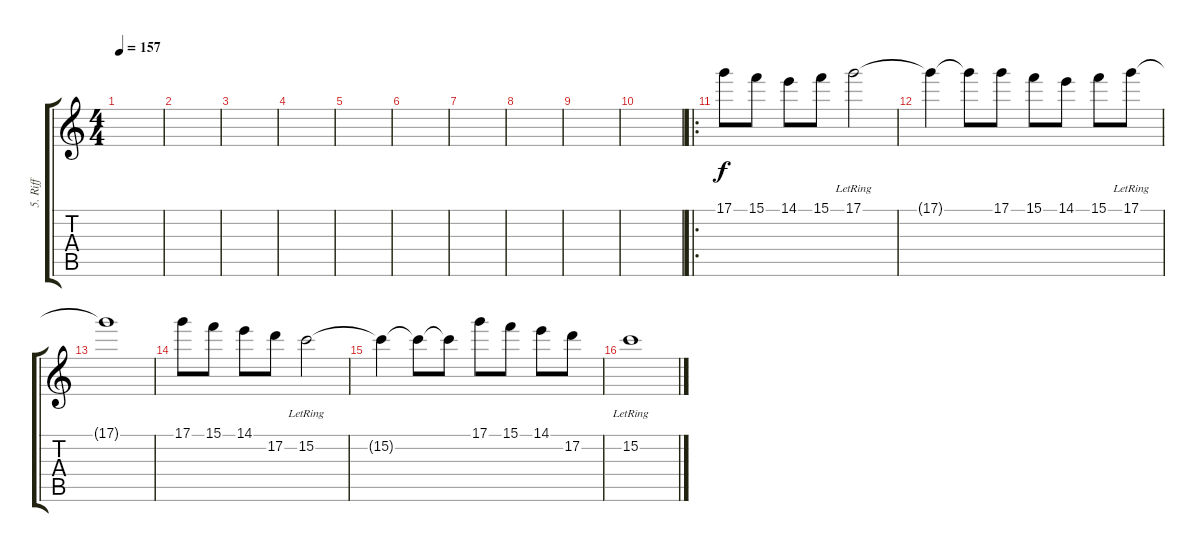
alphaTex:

\track ("5. Riff" "5. Riff") {instrument overdrivenguitar}
\staff {score tabs}
\tuning (D4 A3 F3 C3 G2 C2) {hide}
\ts (4 4)
\tempo 157
\clef g2
\ks c
|
|
|
|
|
|
|
|
|
|
\ro
17.1.8 15.1.8 14.1.8 15.1.8 17.1{lr}.2 |
17.1{t}.4 17.1{t}.8 17.1.8 15.1.8 14.1.8 15.1.8 17.1{lr}.8 |
17.1{t}.1 |
17.1.8 15.1.8 14.1.8 17.2.8 15.2{lr}.2 |
15.2{t}.4 15.2{t}.8 15.2{t}.8 17.1.8 15.1.8 14.1.8 17.2.8 |
15.2{lr}.1
